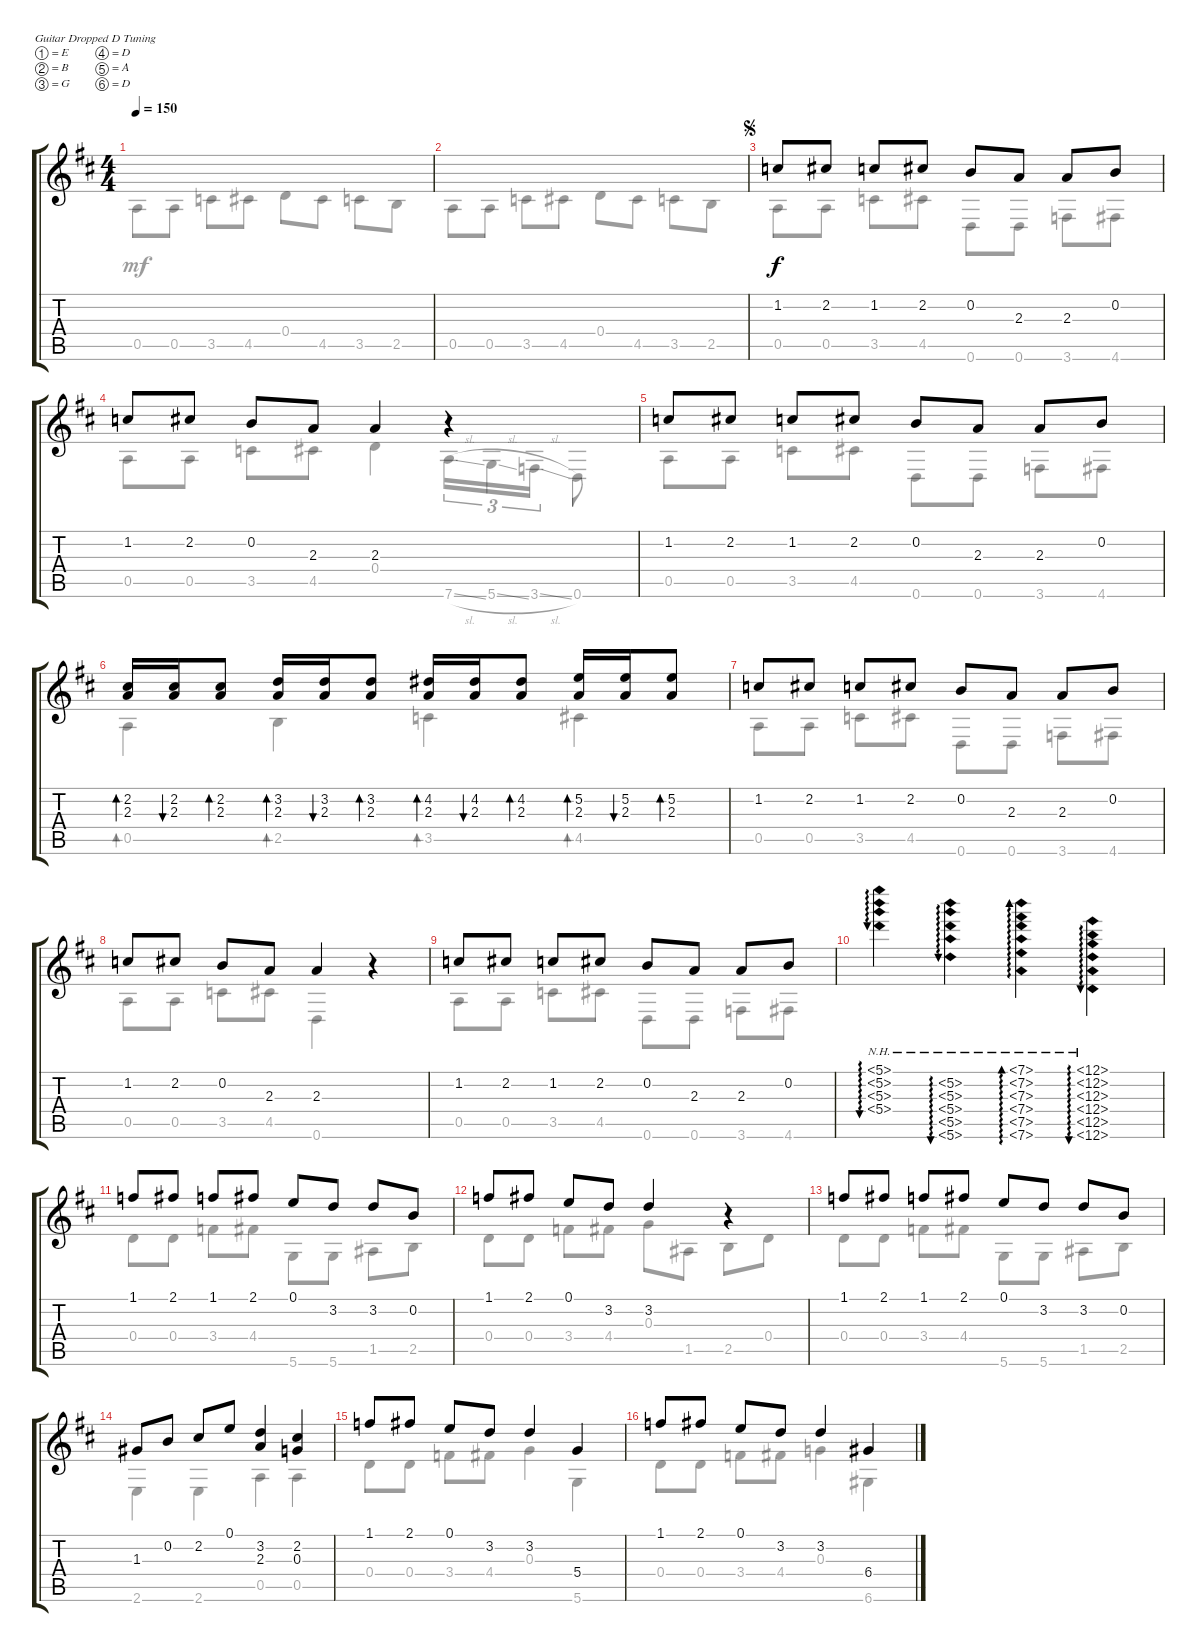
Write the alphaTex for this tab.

\bracketExtendMode groupsimilarinstruments
\firstSystemTrackNameOrientation horizontal
\otherSystemsTrackNameOrientation horizontal
\track "" {instrument acousticguitarsteel}
\staff {score tabs}
\tuning (E4 B3 G3 D3 A2 D2)
\voice
\ts (4 4)
\beaming (8 2 2 2 2)
\tempo 150
\clef g2
\ks d
|
|
\jump segno
1.2.8 2.2.8 1.2.8 2.2.8 0.2.8 2.3.8 2.3.8 0.2.8 |
1.2.8 2.2.8 0.2.8 2.3.8 2.3.4 r.4 |
1.2.8 2.2.8 1.2.8 2.2.8 0.2.8 2.3.8 2.3.8 0.2.8 |
(2.2 2.3).16{bd 30} (2.2 2.3).16{bu 30} (2.2 2.3).8{bd 30} (3.2 2.3).16{bd 30} (3.2 2.3).16{bu 30} (3.2 2.3).8{bd 30} (4.2 2.3).16{bd 30} (4.2 2.3).16{bu 30} (4.2 2.3).8{bd 30} (5.2 2.3).16{bd 30} (5.2 2.3).16{bu 30} (5.2 2.3).8{bd 30} |
1.2.8 2.2.8 1.2.8 2.2.8 0.2.8 2.3.8 2.3.8 0.2.8 |
1.2.8 2.2.8 0.2.8 2.3.8 2.3.4 r.4 |
1.2.8 2.2.8 1.2.8 2.2.8 0.2.8 2.3.8 2.3.8 0.2.8 |
(5.1{nh} 5.2{nh} 5.3{nh} 5.4{nh}).4{au 0} (5.2{nh} 5.3{nh} 5.4{nh} 5.5{nh} 5.6{nh}).4{au 0} (7.6{nh} 7.5{nh} 7.4{nh} 7.3{nh} 7.2{nh} 7.1{nh}).4{ad 0} (12.1{nh} 12.2{nh} 12.3{nh} 12.4{nh} 12.5{nh} 12.6{nh}).4{au 0} |
1.1.8 2.1.8 1.1.8 2.1.8 0.1.8 3.2.8 3.2.8 0.2.8 |
1.1.8 2.1.8 0.1.8 3.2.8 3.2.4 r.4 |
1.1.8 2.1.8 1.1.8 2.1.8 0.1.8 3.2.8 3.2.8 0.2.8 |
1.3.8 0.2.8 2.2.8 0.1.8 (3.2 2.3).4 (2.2 0.3).4 |
1.1.8 2.1.8 0.1.8 3.2.8 3.2.4 5.4.4 |
1.1.8 2.1.8 0.1.8 3.2.8 3.2.4 6.4.4
\voice
\clef g2
\ottava regular
\simile none
\ks d
0.5.8{dy mf} 0.5.8 3.5.8 4.5.8 0.4.8 4.5.8 3.5.8 2.5.8 |
0.5.8 0.5.8 3.5.8 4.5.8 0.4.8 4.5.8 3.5.8 2.5.8 |
0.5.8 0.5.8 3.5.8 4.5.8 0.6.8 0.6.8 3.6.8 4.6.8 |
0.5.8 0.5.8 3.5.8 4.5.8 0.4.4 7.6{sl}.16{tu (3 2)} 5.6{sl}.16{tu (3 2)} 3.6{sl}.16{tu (3 2)} 0.6.8 |
0.5.8 0.5.8 3.5.8 4.5.8 0.6.8 0.6.8 3.6.8 4.6.8 |
0.5.4{bd 60} 2.5.4{bd 60} 3.5.4{bd 60} 4.5.4{bd 60} |
0.5.8 0.5.8 3.5.8 4.5.8 0.6.8 0.6.8 3.6.8 4.6.8 |
0.5.8 0.5.8 3.5.8 4.5.8 0.6.4 r.4 |
0.5.8 0.5.8 3.5.8 4.5.8 0.6.8 0.6.8 3.6.8 4.6.8 |
|
0.4.8 0.4.8 3.4.8 4.4.8 5.6.8 5.6.8 1.5.8 2.5.8 |
0.4.8 0.4.8 3.4.8 4.4.8 0.3.8 1.5.8 2.5.8 0.4.8 |
0.4.8 0.4.8 3.4.8 4.4.8 5.6.8 5.6.8 1.5.8 2.5.8 |
2.6.4 2.6.4 0.5.4 0.5.4 |
0.4.8 0.4.8 3.4.8 4.4.8 0.3.4 5.6.4 |
0.4.8 0.4.8 3.4.8 4.4.8 0.3.4 6.6.4
